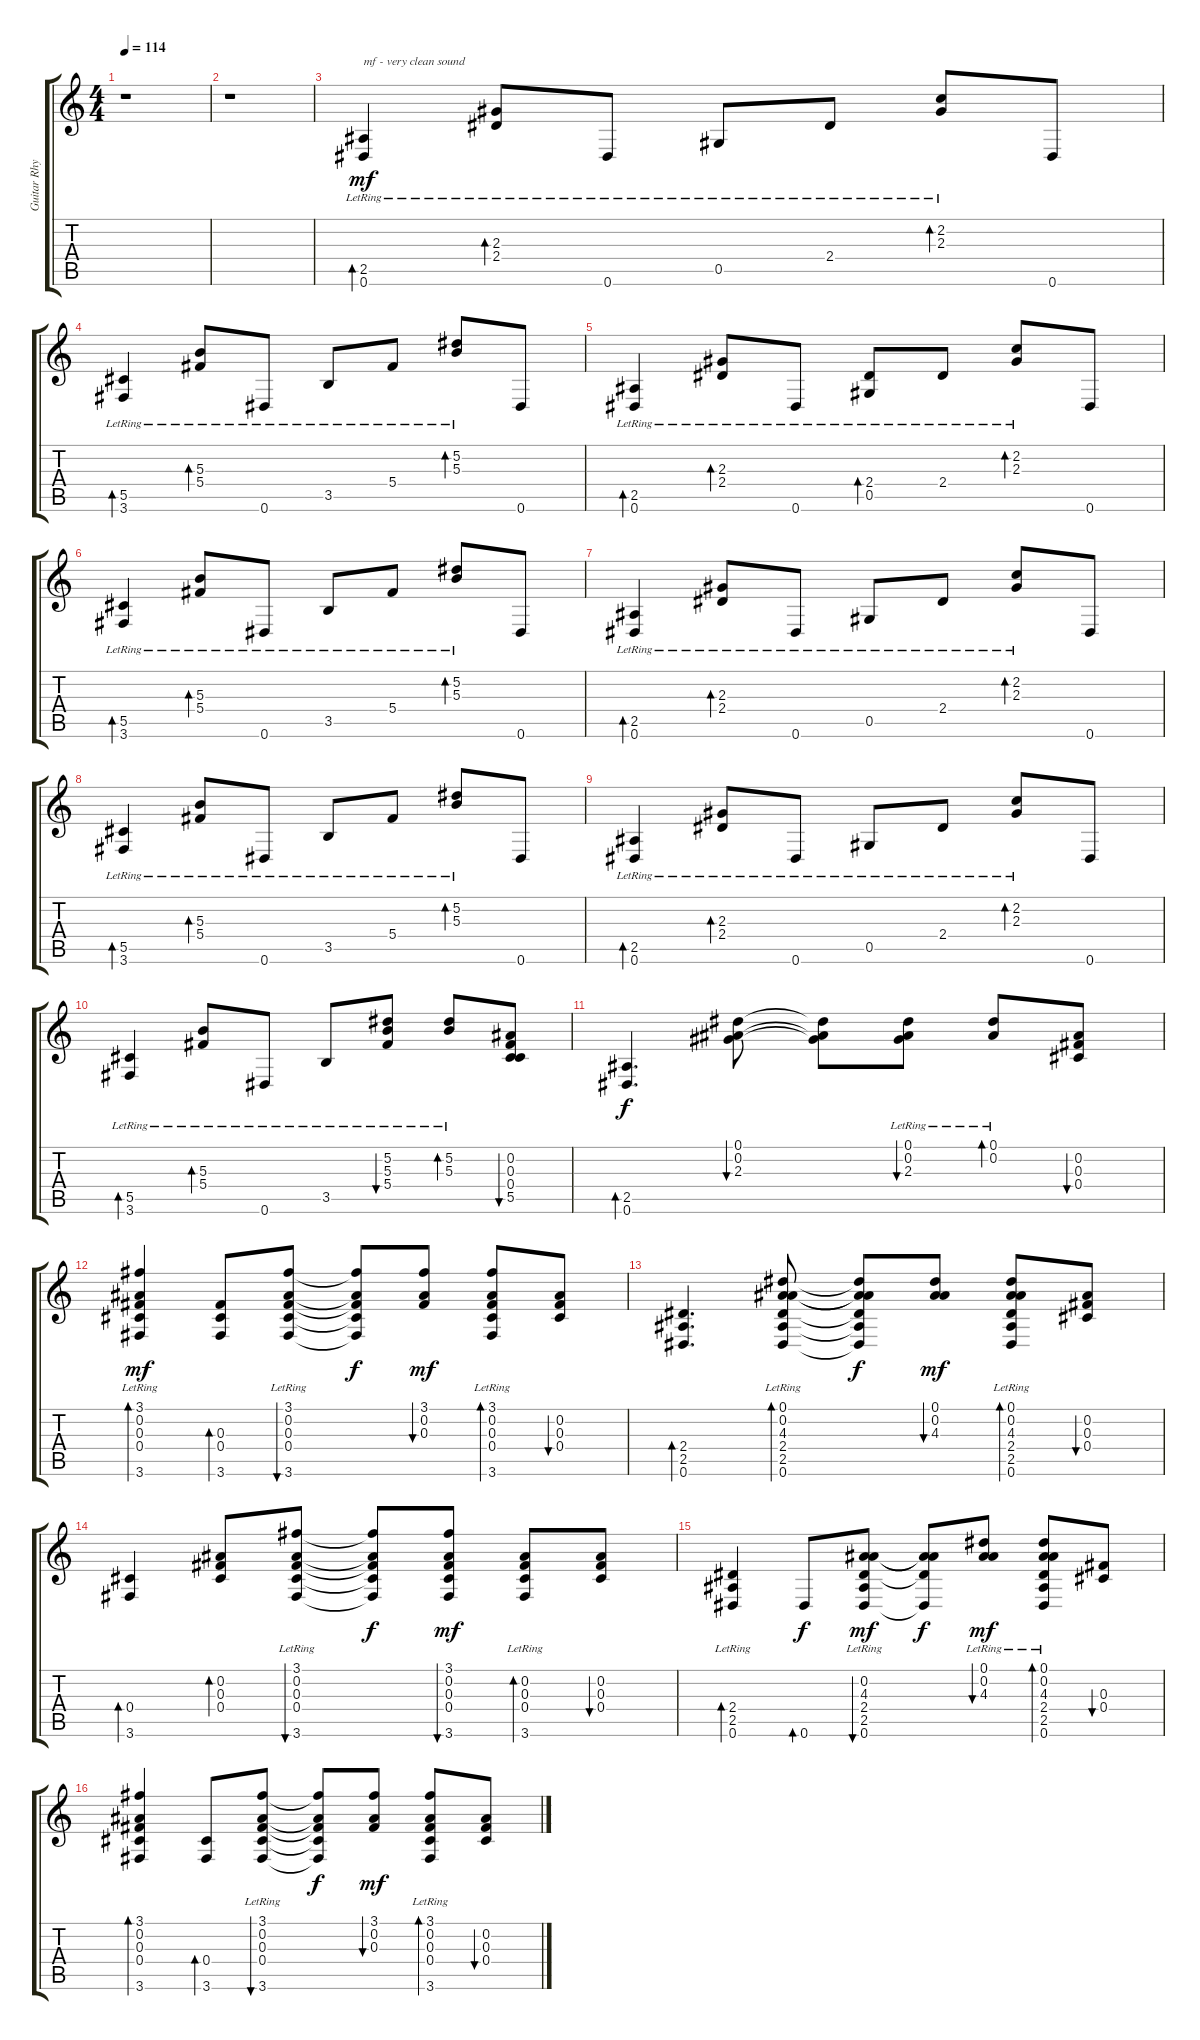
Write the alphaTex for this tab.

\track ("Guitar Rhythm" "Guitar Rhy") {instrument acousticguitarsteel}
\staff {score tabs}
\tuning (Eb4 Bb3 Gb3 Db3 Ab2 Eb2) {hide}
\ts (4 4)
\tempo 114
\clef g2
\ks c
r.1{dy mf instrument acousticguitarsteel} |
r.1 |
(2.5{lr} 0.6{lr}).4{bd 60 txt "mf - very clean sound"} (2.3{lr} 2.4{lr}).8{bd 60} 0.6{lr}.8 0.5{lr}.8 2.4{lr}.8 (2.2{lr} 2.3{lr}).8{bd 60} 0.6.8 |
(5.5{lr} 3.6{lr}).4{bd 60} (5.3{lr} 5.4{lr}).8{bd 60} 0.6{lr}.8 3.5{lr}.8 5.4{lr}.8 (5.2{lr} 5.3{lr}).8{bd 60} 0.6.8 |
(2.5{lr} 0.6{lr}).4{bd 60} (2.3{lr} 2.4{lr}).8{bd 60} 0.6{lr}.8 (2.4 0.5{lr}).8{bd 60} 2.4{lr}.8 (2.2{lr} 2.3{lr}).8{bd 60} 0.6.8 |
(5.5{lr} 3.6{lr}).4{bd 60} (5.3{lr} 5.4{lr}).8{bd 60} 0.6{lr}.8 3.5{lr}.8 5.4{lr}.8 (5.2{lr} 5.3{lr}).8{bd 60} 0.6.8 |
(2.5{lr} 0.6{lr}).4{bd 60} (2.3{lr} 2.4{lr}).8{bd 60} 0.6{lr}.8 0.5{lr}.8 2.4{lr}.8 (2.2{lr} 2.3{lr}).8{bd 60} 0.6.8 |
(5.5{lr} 3.6{lr}).4{bd 60} (5.3{lr} 5.4{lr}).8{bd 60} 0.6{lr}.8 3.5{lr}.8 5.4{lr}.8 (5.2{lr} 5.3{lr}).8{bd 60} 0.6.8 |
(2.5{lr} 0.6{lr}).4{bd 60} (2.3{lr} 2.4{lr}).8{bd 60} 0.6{lr}.8 0.5{lr}.8 2.4{lr}.8 (2.2{lr} 2.3{lr}).8{bd 60} 0.6.8 |
(5.5{lr} 3.6{lr}).4{bd 60} (5.3{lr} 5.4{lr}).8{bd 60} 0.6{lr}.8 3.5{lr}.8 (5.2 5.3 5.4{lr}).8{bu 60} (5.2{lr} 5.3{lr}).8{bd 60} (0.2 0.3 0.4 5.5).8{bu 60} |
(2.5 0.6).4{d bd 60 dy f} (0.1 0.2 2.3).8{bu 60} (0.1{t} 0.2{t} 2.3{t}).8 (0.1 0.2 2.3{lr}).8{bu 60} (0.1{lr} 0.2).8{bd 60} (0.2 0.3 0.4).8{bu 60} |
(3.1{lr} 0.2{lr} 0.3 0.4 3.6).4{bd 60 dy mf} (0.3 0.4 3.6).8{bd 60} (3.1 0.2 0.3 0.4{lr} 3.6{lr}).8{bu 60} (3.1{t} 0.2{t} 0.3{t} 0.4{t} 3.6{t}).8{dy f} (3.1 0.2 0.3).8{bu 60 dy mf} (3.1{lr} 0.2 0.3 0.4 3.6{lr}).8{bd 60} (0.2 0.3 0.4).8{bu 60} |
(2.4 2.5 0.6).4{d bd 60} (0.1 0.2 4.3 2.4{lr} 2.5{lr} 0.6{lr}).8{bd 60} (0.1{t} 0.2{t} 4.3{t} 2.4{t} 2.5{t} 0.6{t}).8{dy f} (0.1 0.2 4.3).8{bu 60 dy mf} (0.1{lr} 0.2 4.3 2.4 2.5{lr} 0.6{lr}).8{bd 60} (0.2 0.3 0.4).8{bu 60} |
(0.4 3.6).4{bd 60} (0.2 0.3 0.4).8{bd 60} (3.1 0.2 0.3 0.4{lr} 3.6{lr}).8{bu 60} (3.1{t} 0.2{t} 0.3{t} 0.4{t} 3.6{t}).8{dy f} (3.1 0.2 0.3 0.4 3.6).8{bu 60 dy mf} (0.2 0.3 0.4 3.6{lr}).8{bd 60} (0.2 0.3 0.4).8{bu 60} |
(2.4{lr} 2.5{lr} 0.6).4{bd 60} 0.6.8{bd 60 dy f} (0.2 4.3{lr} 2.4{lr} 2.5{lr} 0.6{lr}).8{bu 60 dy mf} (0.2{t} 4.3{t} 2.4{t} 0.6{t}).8{dy f} (0.1{lr} 0.2 4.3).8{bu 60 dy mf} (0.1{lr} 0.2{lr} 4.3 2.4 2.5{lr} 0.6{lr}).8{bd 60} (0.3 0.4).8{bu 60} |
(3.1 0.2 0.3 0.4 3.6).4{bd 60} (0.4 3.6).8{bd 60} (3.1 0.2 0.3 0.4{lr} 3.6{lr}).8{bu 60} (3.1{t} 0.2{t} 0.3{t} 0.4{t} 3.6{t}).8{dy f} (3.1 0.2 0.3).8{bu 60 dy mf} (3.1 0.2 0.3 0.4 3.6{lr}).8{bd 60} (0.2 0.3 0.4).8{bu 60}
